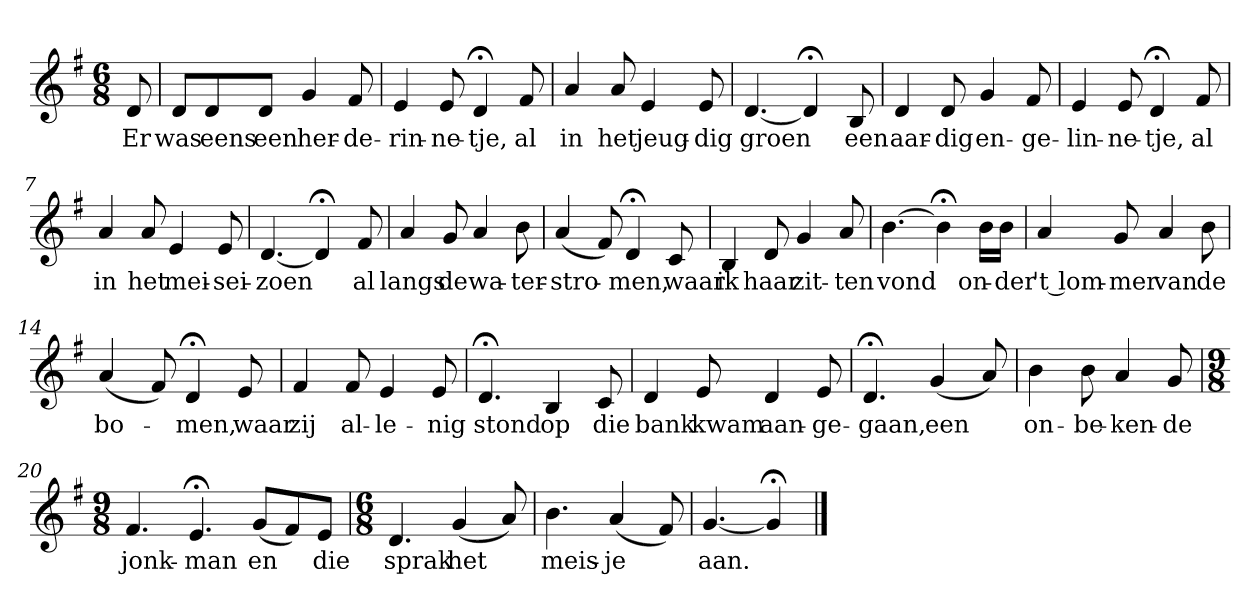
**kern	**text
*part1	*part1
*staff1	*staff1
*k[f#]	*
*G:	*
*M6/8	*
*MM120	*
=	=
8d	Er
=1	=1
8dL	was
8d	eens
8dJ	een
4g	her-
8f#	-de-
=2	=2
4e	-rin-
8e	-ne-
4d;<	-tje,
8f#	al
=3	=3
4a	in
8a	het
4e	jeug-
8e	-dig
=4	=4
[4.d	groen
4d;<]	.
8B	een
=5	=5
4d	aar-
8d	-dig
4g	en-
8f#	-ge-
=6	=6
4e	-lin-
8e	-ne-
4d;<	-tje,
8f#	al
=7	=7
4a	in
8a	het
4e	mei-
8e	-sei-
=8	=8
[4.d	-zoen
4d;<]	.
8f#	al
=9	=9
4a	langs
8g	de
4a	wa-
8b	-ter-
=10	=10
(4a	-stro-
8f#)	.
4d;<	-men,
8c	waar
=11	=11
4B	ik
8d	haar
4g	zit-
8a	-ten
=12	=12
[4.b	vond
4b;<]	.
16bLL	on-
16bJJ	-der
=13	=13
4a	't lom-
8g	-mer
4a	van
8b	de
=14	=14
(4a	bo-
8f#)	.
4d;<	-men,
8e	waar
=15	=15
4f#	zij
8f#	al-
4e	-le-
8e	-nig
=16	=16
4.d;<	stond
4B	op
8c	die
=17	=17
4d	bank
8e	kwam
4d	aan-
8e	-ge-
=18	=18
4.d;<	-gaan,
(4g	een
8a)	.
=19	=19
4b	on-
8b	-be-
4a	-ken-
8g	-de
=20	=20
*M9/8	*
4.f#	jonk-
4.e;<	-man
(8gL	en
8f#)	.
8eJ	die
=21	=21
*M6/8	*
4.d	sprak
(4g	het
8a)	.
=22	=22
4.b	meis-
(4a	-je
8f#)	.
=23	=23
[4.g	aan.
4g;<]	.
==	==
*-	*-
